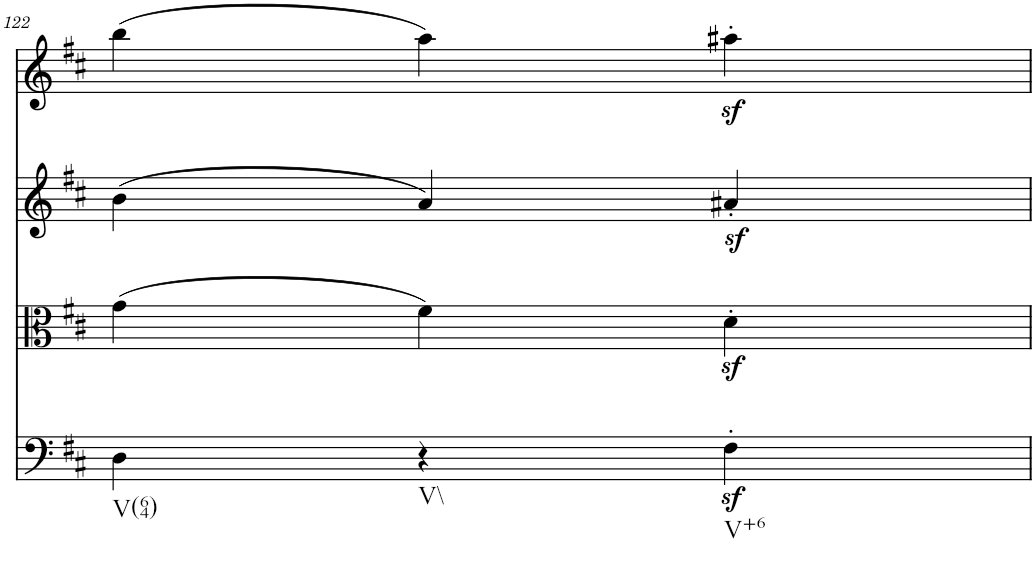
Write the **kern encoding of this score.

**kern	**kern	**kern	**kern
*part4	*part3	*part2	*part1
*staff4	*staff3	*staff2	*staff1
*I"Violoncello	*I"Viola	*I"Violin II	*I"Violin I
*I'Vc	*I'Vla	*I'Vln	*I'Vln
!!LO:PB:g=z
*clefF4	*clefC3	*clefG2	*clefG2
*k[f#c#]	*k[f#c#]	*k[f#c#]	*k[f#c#]
*M3/4	*M3/4	*M3/4	*M3/4
=122	=122	=122	=122
!LO:TX:b:t=V(64)	!	!	!
4D\	(4g\	(4b\	(4bb\
!LO:TX:b:t=V\\	!	!	!
4r	4f#\)	4a/)	4aa\)
!LO:TX:b:t=V+6	!	!	!
4F#z<'\	4dz<'\	4a#Xz<'/	4aa#Xz<'\
=	=	=	=
*-	*-	*-	*-
